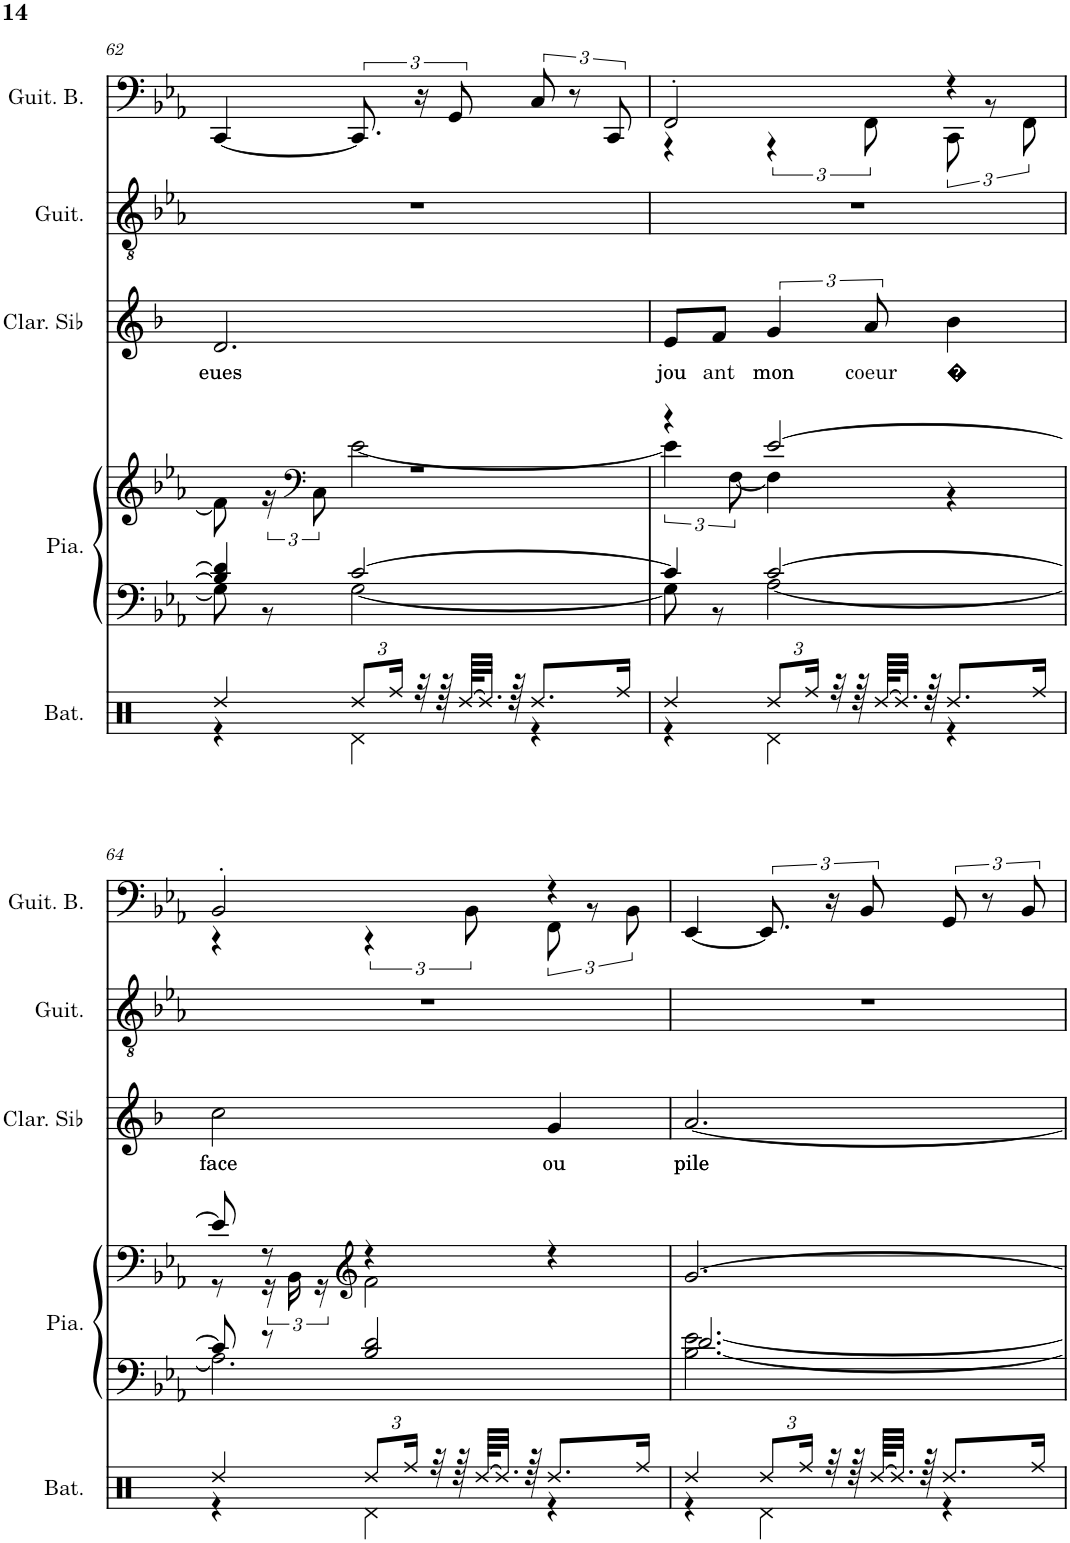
**kern	**kern	**kern	**kern	**text	**kern	**kern
*part5	*part4	*part4	*part3	*part3	*part2	*part1
*staff6	*staff5	*staff4	*staff3	*staff3	*staff2	*staff1
*I"Batterie	*I"Piano	*	*I"Clarinette en Sib	*	*I"Guitare classique	*I"Guitare Basse
*I'Bat.	*I'Pia.	*	*I'Clar. Sib	*	*I'Guit.	*I'Guit. B.
!!LO:PB:g=z
*clefX	*clefF4	*clefG2	*clefG2	*	*clefGv2	*clefF4
*	*	*	*Trd1c2	*	*	*Trd7c12
*k[]	*k[b-e-a-]	*k[b-e-a-]	*k[b-]	*	*k[b-e-a-]	*k[b-e-a-]
*M3/4	*M3/4	*M3/4	*M3/4	*	*M3/4	*M3/4
=62	=62	=62	=62	=62	=62	=62
*^	*^	*^	*	*	*	*
!	!	!	!	!	!	!	!LO:LY:b	!	!
4Rdd/	4r	4B/] 4d/]	8G\]	2.r	8f\]	2.d/	eues	2.r	[4CC/
.	.	.	8r	.	24r	.	.	.	.
*	*	*	*	*clefF4	*	*	*	*	*
.	.	.	.	.	12C\	.	.	.	.
*Xbrackettup	*	*	*	*	*	*	*	*	*
12Rdd/L	4Rd\	[2c/	[2G\	.	[2e-\	.	.	.	12.CC/]
24Rff/Jk	.	.	.	.	.	.	.	.	.
32r	.	.	.	.	.	.	.	.	24r
64r	.	.	.	.	.	.	.	.	.
.	.	.	.	.	.	.	.	.	12GG/
[64Rdd/KLLL	.	.	.	.	.	.	.	.	.
32.Rdd/JJJ]	.	.	.	.	.	.	.	.	.
64r	.	.	.	.	.	.	.	.	.
8.Rdd/L	4r	.	.	.	.	.	.	.	12C/
.	.	.	.	.	.	.	.	.	12r
.	.	.	.	.	.	.	.	.	12CC/
16Rff/Jk	.	.	.	.	.	.	.	.	.
=63	=63	=63	=63	=63	=63	=63	=63	=63	=63
!	!	!	!	!	!	!	!LO:LY:b	!	!
*	*	*	*	*	*	*	*	*	*^
4Rdd/	4r	4c/]	8G\]	4r	6e-\]	8e/L	jou	2.r	2FF'/	4r
!	!	!	!	!	!	!	!LO:LY:b	!	!	!
.	.	.	8r	.	.	8f/J	ant	.	.	.
.	.	.	.	.	[12F\	.	.	.	.	.
!	!	!	!	!	!	!	!LO:LY:b	!	!	!
12Rdd/L	4Rd\	[2c/	[2A-\	[2e-/	4F\]	6g/	mon	.	.	6r
24Rff/Jk	.	.	.	.	.	.	.	.	.	.
32r	.	.	.	.	.	.	.	.	.	.
64r	.	.	.	.	.	.	.	.	.	.
!	!	!	!	!	!	!	!LO:LY:b	!	!	!
.	.	.	.	.	.	12a/	coeur	.	.	12FF\
[64Rdd/KLLL	.	.	.	.	.	.	.	.	.	.
32.Rdd/JJJ]	.	.	.	.	.	.	.	.	.	.
64r	.	.	.	.	.	.	.	.	.	.
!	!	!	!	!	!	!	!LO:LY:b	!	!	!
8.Rdd/L	4r	.	.	.	4r	4b-\	�	.	4r	12CC\
.	.	.	.	.	.	.	.	.	.	12r
.	.	.	.	.	.	.	.	.	.	12FF\
16Rff/Jk	.	.	.	.	.	.	.	.	.	.
!!LO:LB:g=z	!!
=64	=64	=64	=64	=64	=64	=64	=64	=64	=64	=64
!	!	!	!	!	!	!	!LO:LY:b	!	!	!
4Rdd/	4r	8c/]	2.A-\]	8e-/]	8r	2cc\	face	2.r	2BB-'/	4r
.	.	8r	.	8r	24r	.	.	.	.	.
.	.	.	.	.	24BB-\	.	.	.	.	.
.	.	.	.	.	24r	.	.	.	.	.
*	*	*	*	*clefG2	*	*	*	*	*	*
12Rdd/L	4Rd\	2B-/ 2d/	.	4r	2f\	.	.	.	.	6r
24Rff/Jk	.	.	.	.	.	.	.	.	.	.
32r	.	.	.	.	.	.	.	.	.	.
64r	.	.	.	.	.	.	.	.	.	.
.	.	.	.	.	.	.	.	.	.	12BB-\
[64Rdd/KLLL	.	.	.	.	.	.	.	.	.	.
32.Rdd/JJJ]	.	.	.	.	.	.	.	.	.	.
64r	.	.	.	.	.	.	.	.	.	.
!	!	!	!	!	!	!	!LO:LY:b	!	!	!
8.Rdd/L	4r	.	.	4r	.	4g/	ou	.	4r	12FF\
.	.	.	.	.	.	.	.	.	.	12r
.	.	.	.	.	.	.	.	.	.	12BB-\
16Rff/Jk	.	.	.	.	.	.	.	.	.	.
*	*	*	*	*v	*v	*	*	*	*v	*v
=65	=65	=65	=65	=65	=65	=65	=65	=65
!	!	!	!	!	!	!LO:LY:b	!	!
4Rdd/	4r	2.d/	[2.B-\ [2.e-\	[2.g/	[2.a/	pile	2.r	[4EE-/
12Rdd/L	4Rd\	.	.	.	.	.	.	12.EE-/]
24Rff/Jk	.	.	.	.	.	.	.	.
32r	.	.	.	.	.	.	.	24r
64r	.	.	.	.	.	.	.	.
.	.	.	.	.	.	.	.	12BB-/
[64Rdd/KLLL	.	.	.	.	.	.	.	.
32.Rdd/JJJ]	.	.	.	.	.	.	.	.
64r	.	.	.	.	.	.	.	.
8.Rdd/L	4r	.	.	.	.	.	.	12GG/
.	.	.	.	.	.	.	.	12r
.	.	.	.	.	.	.	.	12BB-/
16Rff/Jk	.	.	.	.	.	.	.	.
*v	*v	*	*	*	*	*	*	*
*	*v	*v	*	*	*	*	*
=	=	=	=	=	=	=
*-	*-	*-	*-	*-	*-	*-
